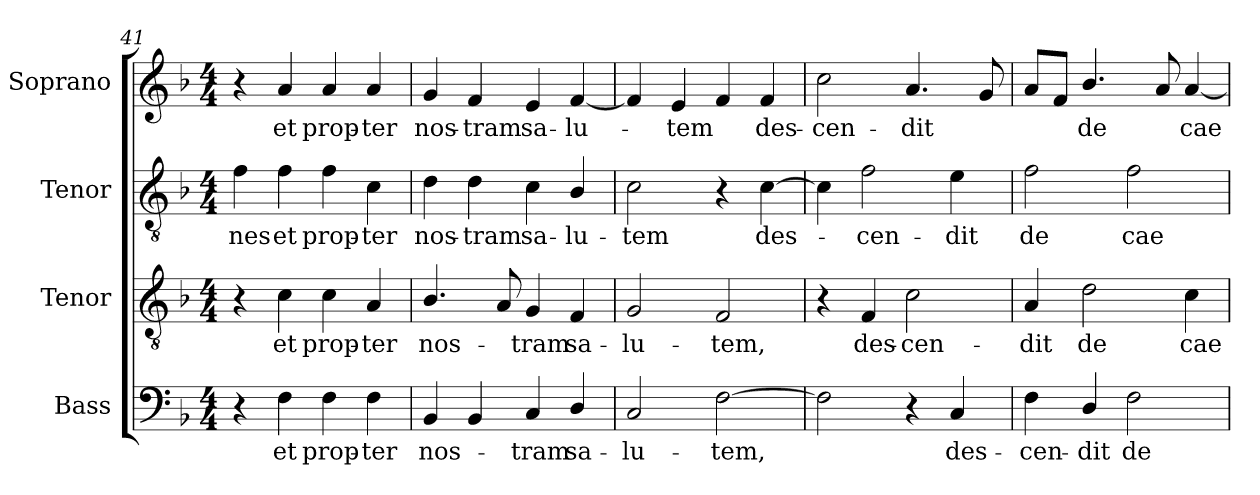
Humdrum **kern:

**kern	**text	**kern	**text	**kern	**text	**kern	**text
*part4	*part4	*part3	*part3	*part2	*part2	*part1	*part1
*staff4	*staff4	*staff3	*staff3	*staff2	*staff2	*staff1	*staff1
*I"Bass	*	*I"Tenor	*	*I"Tenor	*	*I"Soprano	*
*I'B.	*	*I'T.	*	*I'T.	*	*I'S.	*
*clefF4	*	*clefGv2	*	*clefGv2	*	*clefG2	*
*	*	*ITrd7c12	*	*ITrd7c12	*	*	*
*k[b-]	*	*k[b-]	*	*k[b-]	*	*k[b-]	*
*F:	*	*F:	*	*F:	*	*F:	*
*M4/4	*	*M4/4	*	*M4/4	*	*M4/4	*
=41	=41	=41	=41	=41	=41	=41	=41
!	!	!	!	!	!LO:LY:b:color=#000000	!	!
4r	.	4r	.	4Fi\	-nes	4r	.
!	!LO:LY:b:color=#000000	!	!	!	!	!	!
!	!	!	!LO:LY:b:color=#000000	!	!	!	!
!	!	!	!	!	!LO:LY:b:color=#000000	!	!
!	!	!	!	!	!	!	!LO:LY:b:color=#000000
4Fi\	et	4Ci\	et	4Fi\	et	4ai/	et
!	!LO:LY:b:color=#000000	!	!	!	!	!	!
!	!	!	!LO:LY:b:color=#000000	!	!	!	!
!	!	!	!	!	!LO:LY:b:color=#000000	!	!
!	!	!	!	!	!	!	!LO:LY:b:color=#000000
4Fi\	prop-	4Ci\	prop-	4Fi\	prop-	4ai/	prop-
!	!LO:LY:b:color=#000000	!	!	!	!	!	!
!	!	!	!LO:LY:b:color=#000000	!	!	!	!
!	!	!	!	!	!LO:LY:b:color=#000000	!	!
!	!	!	!	!	!	!	!LO:LY:b:color=#000000
4Fi\	-ter	4AAi/	-ter	4Ci\	-ter	4ai/	-ter
!!LO:LB:g=z
=42	=42	=42	=42	=42	=42	=42	=42
!	!LO:LY:b:color=#000000	!	!	!	!	!	!
!	!	!	!LO:LY:b:color=#000000	!	!	!	!
!	!	!	!	!	!LO:LY:b:color=#000000	!	!
!	!	!	!	!	!	!	!LO:LY:b:color=#000000
4BB-i/	nos-	4.BB-i/	nos-	4Di\	nos-	4gi/	nos-
!	!	!	!	!	!LO:LY:b:color=#000000	!	!
!	!	!	!	!	!	!	!LO:LY:b:color=#000000
4BB-i/	.	.	.	4Di\	-tram	4fi/	-tram
.	.	8AAi/	.	.	.	.	.
!	!LO:LY:b:color=#000000	!	!	!	!	!	!
!	!	!	!LO:LY:b:color=#000000	!	!	!	!
!	!	!	!	!	!LO:LY:b:color=#000000	!	!
!	!	!	!	!	!	!	!LO:LY:b:color=#000000
4Ci/	-tram	4GGi/	-tram	4Ci\	sa-	4ei/	sa-
!	!LO:LY:b:color=#000000	!	!	!	!	!	!
!	!	!	!LO:LY:b:color=#000000	!	!	!	!
!	!	!	!	!	!LO:LY:b:color=#000000	!	!
!	!	!	!	!	!	!	!LO:LY:b:color=#000000
4Di/	sa-	4FFi/	sa-	4BB-i/	-lu-	[4fi/	-lu-
=43	=43	=43	=43	=43	=43	=43	=43
!	!LO:LY:b:color=#000000	!	!	!	!	!	!
!	!	!	!LO:LY:b:color=#000000	!	!	!	!
!	!	!	!	!	!LO:LY:b:color=#000000	!	!
2Ci/	-lu-	2GGi/	-lu-	2Ci\	-tem	4fi/]	.
!	!	!	!	!	!	!	!LO:LY:b:color=#000000
.	.	.	.	.	.	4ei/	-tem
!	!LO:LY:b:color=#000000	!	!	!	!	!	!
!	!	!	!LO:LY:b:color=#000000	!	!	!	!
[2Fi\	-tem,	2FFi/	-tem,	4r	.	4fi/	.
!	!	!	!	!	!LO:LY:b:color=#000000	!	!
!	!	!	!	!	!	!	!LO:LY:b:color=#000000
.	.	.	.	[4Ci\	des-	4fi/	des-
=44	=44	=44	=44	=44	=44	=44	=44
!	!	!	!	!	!	!	!LO:LY:b:color=#000000
2Fi\]	.	4r	.	4Ci\]	.	2cci\	-cen-
!	!	!	!LO:LY:b:color=#000000	!	!	!	!
!	!	!	!	!	!LO:LY:b:color=#000000	!	!
.	.	4FFi/	des-	2Fi\	-cen-	.	.
!	!	!	!LO:LY:b:color=#000000	!	!	!	!
!	!	!	!	!	!	!	!LO:LY:b:color=#000000
4r	.	2Ci\	-cen-	.	.	4.ai/	-dit
!	!LO:LY:b:color=#000000	!	!	!	!	!	!
!	!	!	!	!	!LO:LY:b:color=#000000	!	!
4Ci/	des-	.	.	4Ei\	-dit	.	.
.	.	.	.	.	.	8gi/	.
=45	=45	=45	=45	=45	=45	=45	=45
!	!LO:LY:b:color=#000000	!	!	!	!	!	!
!	!	!	!LO:LY:b:color=#000000	!	!	!	!
!	!	!	!	!	!LO:LY:b:color=#000000	!	!
4Fi\	-cen-	4AAi/	-dit	2Fi\	de	8ai/L	.
.	.	.	.	.	.	8fi/J	.
!	!LO:LY:b:color=#000000	!	!	!	!	!	!
!	!	!	!LO:LY:b:color=#000000	!	!	!	!
!	!	!	!	!	!	!	!LO:LY:b:color=#000000
4Di/	-dit	2Di\	de	.	.	4.b-i/	de
!	!LO:LY:b:color=#000000	!	!	!	!	!	!
!	!	!	!	!	!LO:LY:b:color=#000000	!	!
2Fi\	de	.	.	2Fi\	cae-	.	.
.	.	.	.	.	.	8ai/	.
!	!	!	!LO:LY:b:color=#000000	!	!	!	!
!	!	!	!	!	!	!	!LO:LY:b:color=#000000
.	.	4Ci\	cae-	.	.	[4ai/	cae-
=	=	=	=	=	=	=	=
*-	*-	*-	*-	*-	*-	*-	*-
